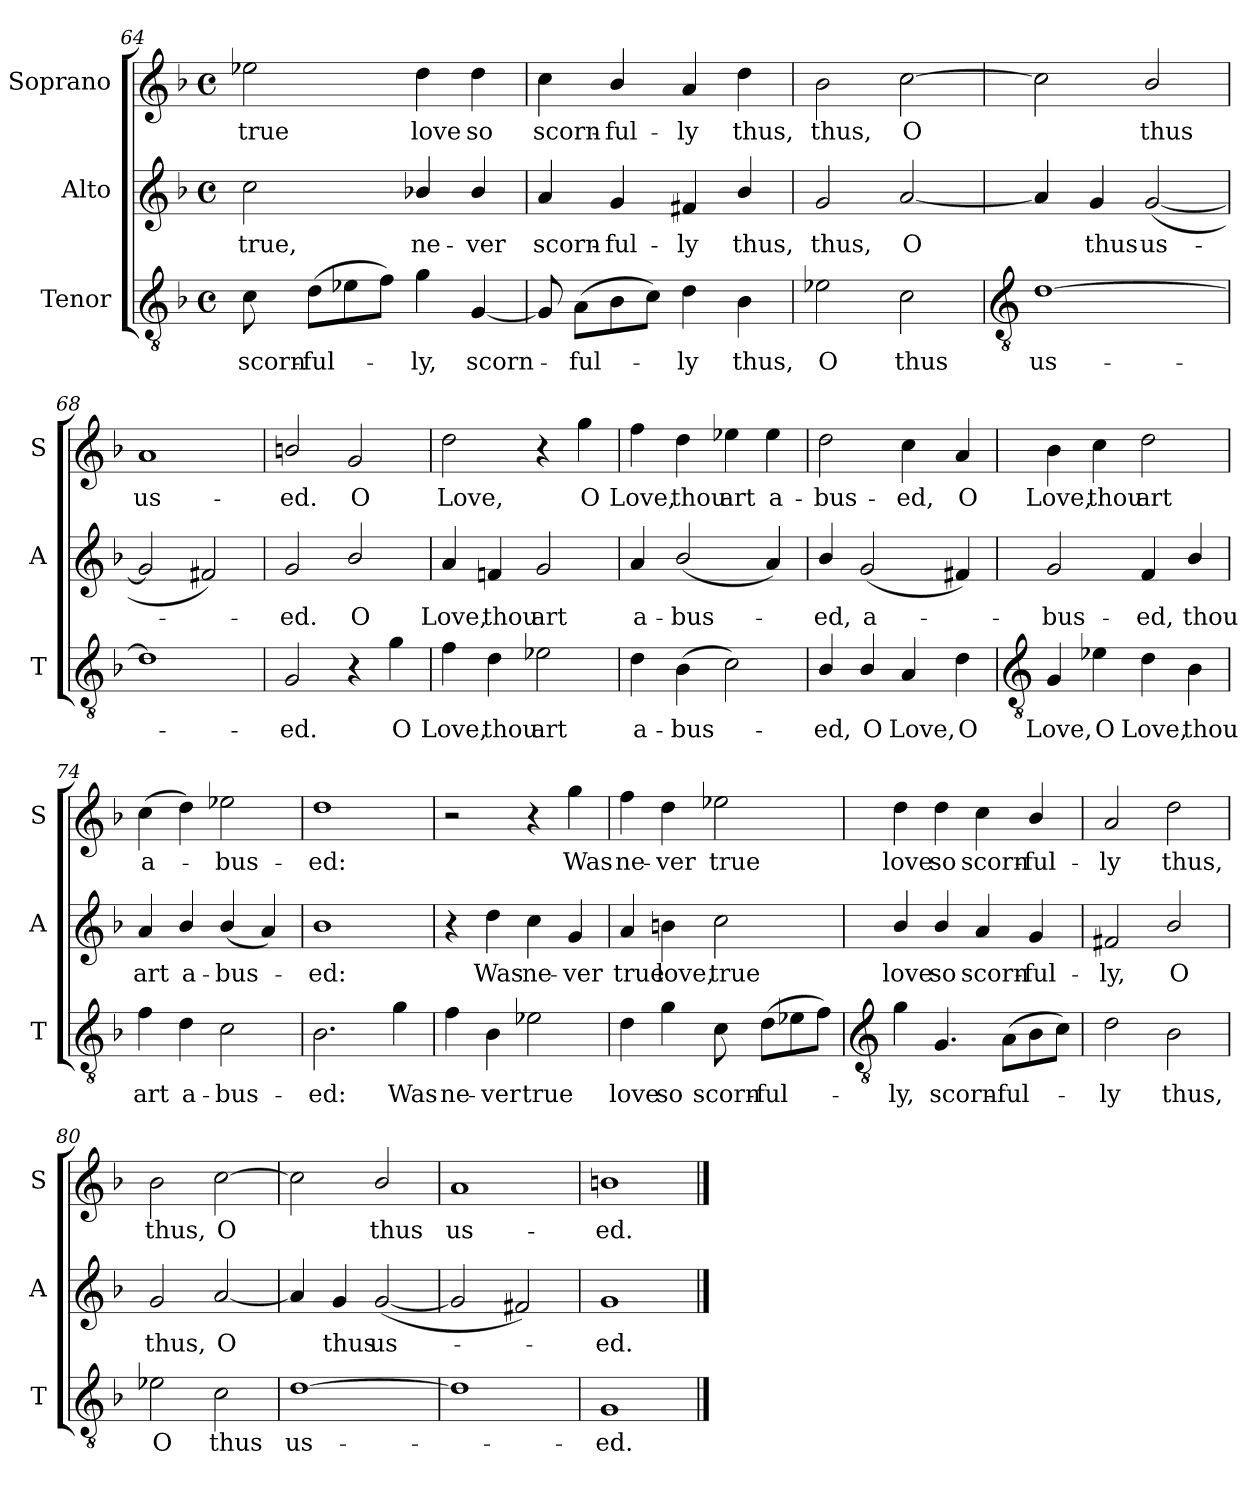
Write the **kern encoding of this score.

**kern	**text	**kern	**text	**kern	**text
*part3	*part3	*part2	*part2	*part1	*part1
*staff3	*staff3	*staff2	*staff2	*staff1	*staff1
*I"Tenor	*	*I"Alto	*	*I"Soprano	*
*I'T	*	*I'A	*	*I'S	*
*clefGv2	*	*clefG2	*	*clefG2	*
*k[b-]	*	*k[b-]	*	*k[b-]	*
*F:	*	*F:	*	*F:	*
*M4/4	*	*M4/4	*	*M4/4	*
*met(c)	*	*met(c)	*	*met(c)	*
=64	=64	=64	=64	=64	=64
!	!LO:LY:b	!	!LO:LY:b	!	!LO:LY:b
8c	scorn-	2cc	true,	2ee-X	true
!	!LO:LY:b	!	!	!	!
(>8dL	-ful-	.	.	.	.
8e-X	.	.	.	.	.
8fJ)	.	.	.	.	.
!	!LO:LY:b	!	!LO:LY:b	!	!LO:LY:b
4g	ly,	4b-X/	ne-	4dd	love
!	!LO:LY:b	!	!LO:LY:b	!	!LO:LY:b
[4G	scorn-	4b-/	-ver	4dd	so
=65	=65	=65	=65	=65	=65
!	!	!	!LO:LY:b	!	!LO:LY:b
8G]	.	4a	scorn-	4cc	scorn-
!	!LO:LY:b	!	!	!	!
(>8AL	ful-	.	.	.	.
!	!	!	!LO:LY:b	!	!LO:LY:b
8B-	.	4g	-ful-	4b-/	-ful-
8cJ)	.	.	.	.	.
!	!LO:LY:b	!	!LO:LY:b	!	!LO:LY:b
4d	ly	4f#X	-ly	4a	-ly
!	!LO:LY:b	!	!LO:LY:b	!	!LO:LY:b
4B-	thus,	4b-/	thus,	4dd	thus,
=66	=66	=66	=66	=66	=66
!	!LO:LY:b	!	!LO:LY:b	!	!LO:LY:b
2e-X	O	2g	thus,	2b-	thus,
!	!LO:LY:b	!	!LO:LY:b	!	!LO:LY:b
2c	thus	[2a	O	[2cc	O
!!LO:LB:g=z
=67	=67	=67	=67	=67	=67
*clefGv2	*	*	*	*	*
!	!LO:LY:b	!	!	!	!
[1d	us-	4a]	.	2cc]	.
!	!	!	!LO:LY:b	!	!
.	.	4g	thus	.	.
!	!	!	!LO:LY:b	!	!LO:LY:b
.	.	(<[2g	us-	2b-/	thus
=68	=68	=68	=68	=68	=68
!	!	!	!	!	!LO:LY:b
1d]	.	2g]	.	1a	us-
.	.	2f#X)	.	.	.
=69	=69	=69	=69	=69	=69
!	!LO:LY:b	!	!LO:LY:b	!	!LO:LY:b
2G	ed.	2g	ed.	2bn/	-ed.
!	!	!	!LO:LY:b	!	!LO:LY:b
4r	.	2b-/	O	2g	O
!	!LO:LY:b	!	!	!	!
4g	O	.	.	.	.
=70	=70	=70	=70	=70	=70
!	!LO:LY:b	!	!LO:LY:b	!	!LO:LY:b
4f	Love,	4a	Love,	2dd	Love,
!	!LO:LY:b	!	!LO:LY:b	!	!
4d	thou	4fn	thou	.	.
!	!LO:LY:b	!	!LO:LY:b	!	!
2e-X	art	2g	art	4r	.
!	!	!	!	!	!LO:LY:b
.	.	.	.	4gg	O
=71	=71	=71	=71	=71	=71
!	!LO:LY:b	!	!LO:LY:b	!	!LO:LY:b
4d	a-	4a	a-	4ff	Love,
!	!LO:LY:b	!	!LO:LY:b	!	!LO:LY:b
(>4B-	-bus-	(<2b-/	-bus-	4dd	thou
!	!	!	!	!	!LO:LY:b
2c)	.	.	.	4ee-X	art
!	!	!	!	!	!LO:LY:b
.	.	4a)	.	4ee-	a-
=72	=72	=72	=72	=72	=72
!	!LO:LY:b	!	!LO:LY:b	!	!LO:LY:b
4B-/	ed,	4b-/	ed,	2dd	-bus-
!	!LO:LY:b	!	!LO:LY:b	!	!
4B-/	O	(<2g	a-	.	.
!	!LO:LY:b	!	!	!	!LO:LY:b
4A	Love,	.	.	4cc	-ed,
!	!LO:LY:b	!	!	!	!LO:LY:b
4d	O	4f#X)	.	4a	O
!!LO:LB:g=z
=73	=73	=73	=73	=73	=73
*clefGv2	*	*	*	*	*
!	!LO:LY:b	!	!LO:LY:b	!	!LO:LY:b
4G	Love,	2g	bus-	4b-	Love,
!	!LO:LY:b	!	!	!	!LO:LY:b
4e-X	O	.	.	4cc	thou
!	!LO:LY:b	!	!LO:LY:b	!	!LO:LY:b
4d	Love,	4f	-ed,	2dd	art
!	!LO:LY:b	!	!LO:LY:b	!	!
4B-	thou	4b-/	thou	.	.
=74	=74	=74	=74	=74	=74
!	!LO:LY:b	!	!LO:LY:b	!	!LO:LY:b
4f	art	4a	art	(>4cc	a-
!	!LO:LY:b	!	!LO:LY:b	!	!
4d	a-	4b-/	a-	4dd)	.
!	!LO:LY:b	!	!LO:LY:b	!	!LO:LY:b
2c	-bus-	(<4b-/	-bus-	2ee-X	bus-
.	.	4a)	.	.	.
=75	=75	=75	=75	=75	=75
!	!LO:LY:b	!	!LO:LY:b	!	!LO:LY:b
2.B-	-ed:	1b-	ed:	1dd	-ed:
!	!LO:LY:b	!	!	!	!
4g	Was	.	.	.	.
=76	=76	=76	=76	=76	=76
!	!LO:LY:b	!	!	!	!
4f	ne-	4r	.	2r	.
!	!LO:LY:b	!	!LO:LY:b	!	!
4B-	-ver	4dd	Was	.	.
!	!LO:LY:b	!	!LO:LY:b	!	!
2e-X	true	4cc	ne-	4r	.
!	!	!	!LO:LY:b	!	!LO:LY:b
.	.	4g	-ver	4gg	Was
=77	=77	=77	=77	=77	=77
!	!LO:LY:b	!	!LO:LY:b	!	!LO:LY:b
4d	love	4a	true	4ff	ne-
!	!LO:LY:b	!	!LO:LY:b	!	!LO:LY:b
4g	so	4bn	love,	4dd	-ver
!	!LO:LY:b	!	!LO:LY:b	!	!LO:LY:b
8c	scorn-	2cc	true	2ee-X	true
!	!LO:LY:b	!	!	!	!
(>8dL	-ful-	.	.	.	.
8e-X	.	.	.	.	.
8fJ)	.	.	.	.	.
!!LO:LB:g=z
=78	=78	=78	=78	=78	=78
*clefGv2	*	*	*	*	*
!	!LO:LY:b	!	!LO:LY:b	!	!LO:LY:b
4g	ly,	4b-/	love	4dd	love
!	!LO:LY:b	!	!LO:LY:b	!	!LO:LY:b
4.G	scorn-	4b-/	so	4dd	so
!	!	!	!LO:LY:b	!	!LO:LY:b
.	.	4a	scorn-	4cc	scorn-
!	!LO:LY:b	!	!	!	!
(>8AL	-ful-	.	.	.	.
!	!	!	!LO:LY:b	!	!LO:LY:b
8B-	.	4g	-ful-	4b-/	-ful-
8cJ)	.	.	.	.	.
=79	=79	=79	=79	=79	=79
!	!LO:LY:b	!	!LO:LY:b	!	!LO:LY:b
2d	ly	2f#X	-ly,	2a	-ly
!	!LO:LY:b	!	!LO:LY:b	!	!LO:LY:b
2B-	thus,	2b-/	O	2dd	thus,
=80	=80	=80	=80	=80	=80
!	!LO:LY:b	!	!LO:LY:b	!	!LO:LY:b
2e-X	O	2g	thus,	2b-	thus,
!	!LO:LY:b	!	!LO:LY:b	!	!LO:LY:b
2c	thus	[2a	O	[2cc	O
=81	=81	=81	=81	=81	=81
!	!LO:LY:b	!	!	!	!
[1d	us-	4a]	.	2cc]	.
!	!	!	!LO:LY:b	!	!
.	.	4g	thus	.	.
!	!	!	!LO:LY:b	!	!LO:LY:b
.	.	(<[2g	us-	2b-/	thus
=82	=82	=82	=82	=82	=82
!	!	!	!	!	!LO:LY:b
1d]	.	2g]	.	1a	us-
.	.	2f#X)	.	.	.
=83	=83	=83	=83	=83	=83
!	!LO:LY:b	!	!LO:LY:b	!	!LO:LY:b
1G	ed.	1g	ed.	1bn	-ed.
==	==	==	==	==	==
*-	*-	*-	*-	*-	*-
